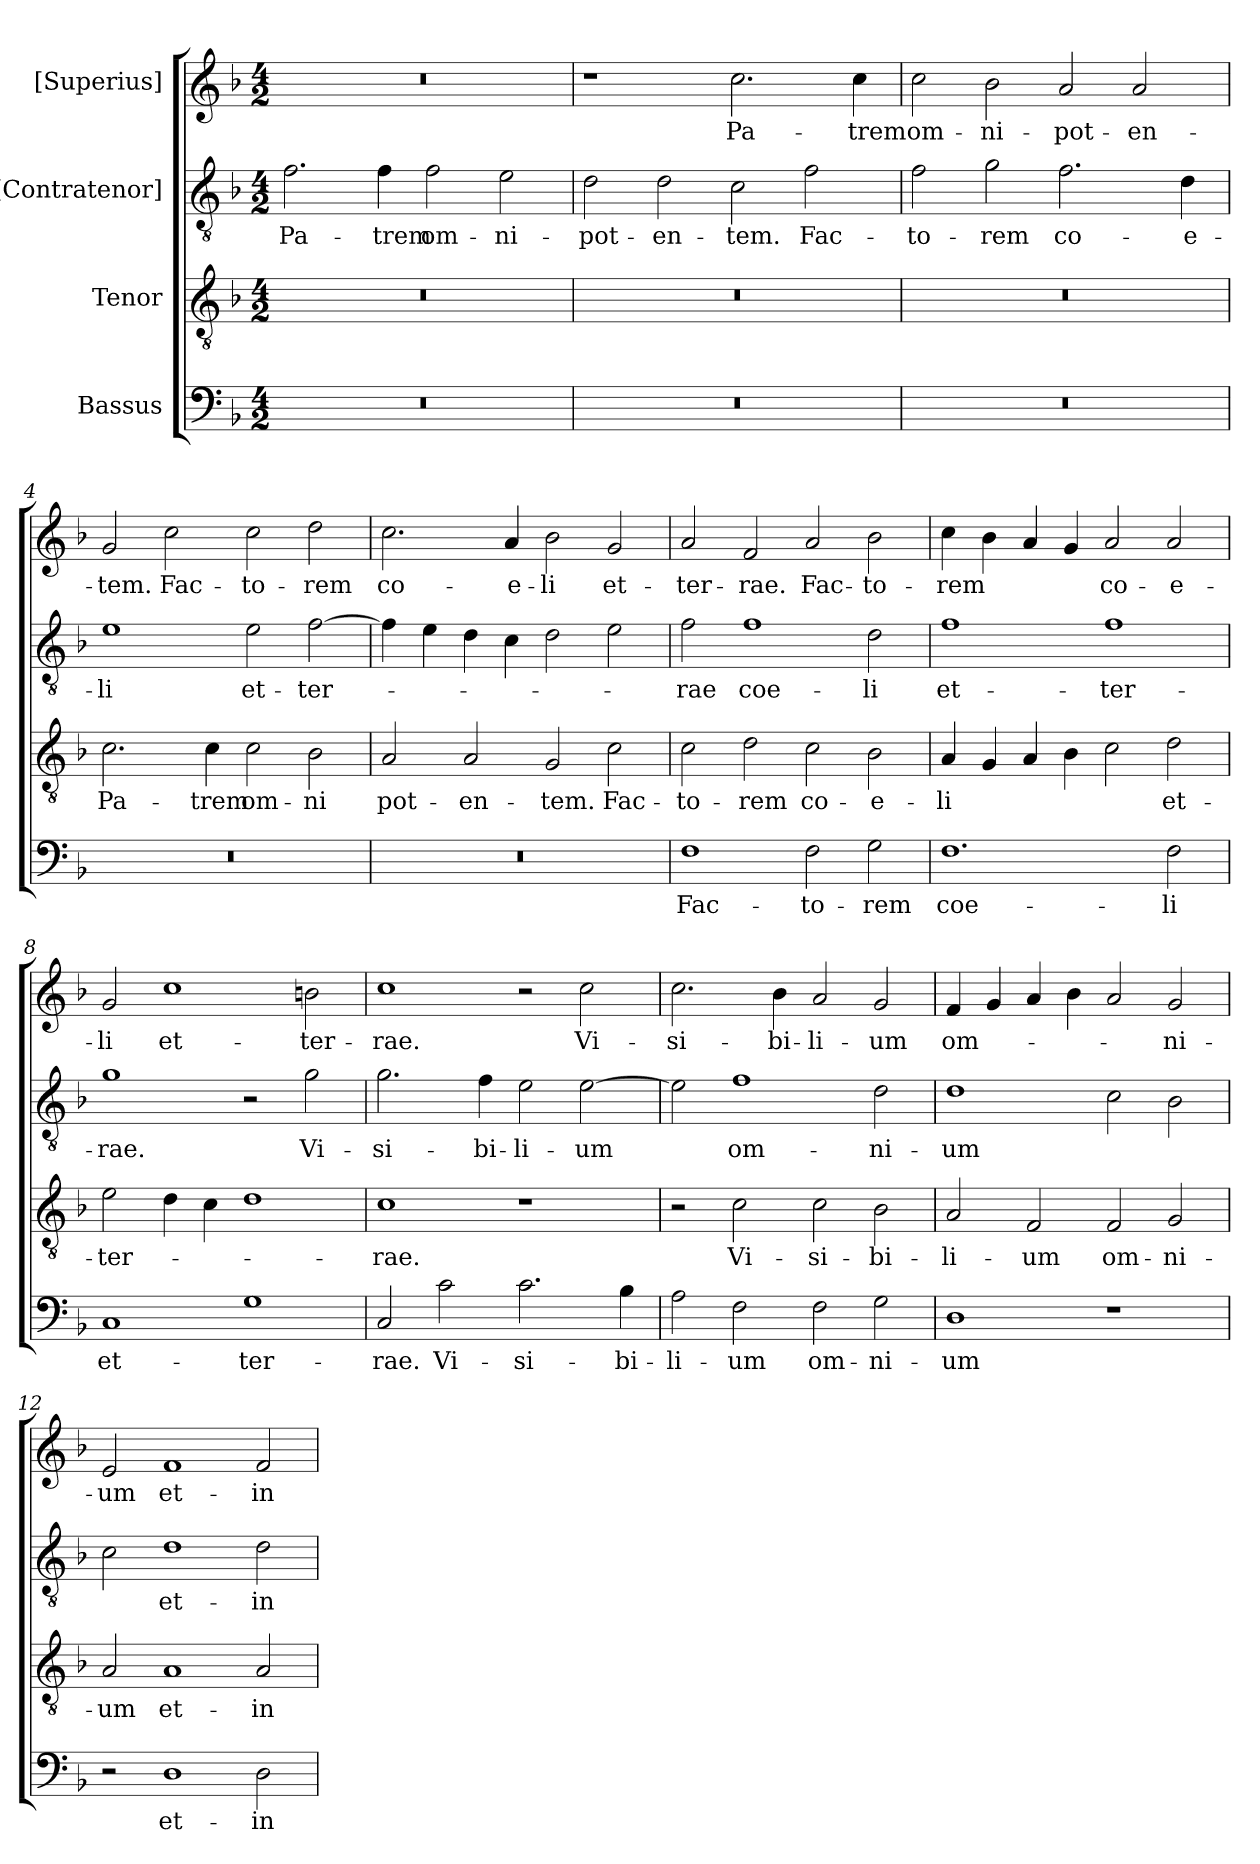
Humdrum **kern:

**kern	**text	**kern	**text	**kern	**text	**kern	**text
*part4	*part4	*part3	*part3	*part2	*part2	*part1	*part1
*staff4	*staff4	*staff3	*staff3	*staff2	*staff2	*staff1	*staff1
*I"Bassus	*	*I"Tenor	*	*I"[Contratenor]	*	*I"[Superius]	*
*clefF4	*	*clefGv2	*	*clefGv2	*	*clefG2	*
*k[b-]	*	*k[b-]	*	*k[b-]	*	*k[b-]	*
*M4/2	*	*M4/2	*	*M4/2	*	*M4/2	*
=1	=1	=1	=1	=1	=1	=1	=1
0r	.	0r	.	2.f\	Pa-	0r	.
.	.	.	.	4f\	-trem	.	.
.	.	.	.	2f\	om-	.	.
.	.	.	.	2e\	-ni-	.	.
=2	=2	=2	=2	=2	=2	=2	=2
0r	.	0r	.	2d\	-pot-	1r	.
.	.	.	.	2d\	-en-	.	.
.	.	.	.	2c\	-tem.	2.cc\	Pa-
.	.	.	.	2f\	Fac-	.	.
.	.	.	.	.	.	4cc\	-trem
=3	=3	=3	=3	=3	=3	=3	=3
0r	.	0r	.	2f\	-to-	2cc\	om-
.	.	.	.	2g\	-rem	2b-\	-ni-
.	.	.	.	2.f\	co-	2a/	-pot-
.	.	.	.	.	.	2a/	-en-
.	.	.	.	4d\	-e-	.	.
=4	=4	=4	=4	=4	=4	=4	=4
0r	.	2.c\	Pa-	1e\	-li	2g/	-tem.
.	.	.	.	.	.	2cc\	Fac-
.	.	4c\	-trem	.	.	.	.
.	.	2c\	om-	2e\	et-	2cc\	-to-
.	.	2B-\	-ni	[2f\	ter-	2dd\	-rem
=5	=5	=5	=5	=5	=5	=5	=5
0r	.	2A/	pot-	4f\]	.	2.cc\	co-
.	.	.	.	4e\	.	.	.
.	.	2A/	-en-	4d\	.	.	.
.	.	.	.	4c\	.	4a/	-e-
.	.	2G/	-tem.	2d\	.	2b-\	-li
.	.	2c\	Fac-	2e\	.	2g/	et-
=6	=6	=6	=6	=6	=6	=6	=6
1F\	Fac-	2c\	-to-	2f\	-rae	2a/	ter-
.	.	2d\	-rem	1f\	coe-	2f/	-rae.
2F\	-to-	2c\	co-	.	.	2a/	Fac-
2G\	-rem	2B-\	-e-	2d\	-li	2b-\	-to-
=7	=7	=7	=7	=7	=7	=7	=7
1.F\	coe-	4A/	-li	1f\	et-	4cc\	-rem
.	.	4G/	.	.	.	4b-\	.
.	.	4A/	.	.	.	4a/	.
.	.	4B-\	.	.	.	4g/	.
.	.	2c\	.	1f\	ter-	2a/	co-
2F\	-li	2d\	et-	.	.	2a/	-e-
=8	=8	=8	=8	=8	=8	=8	=8
1C/	et-	2e\	ter-	1g\	-rae.	2g/	-li
.	.	4d\	.	.	.	1cc\	et-
.	.	4c\	.	.	.	.	.
1G\	ter-	1d\	.	2r	.	.	.
.	.	.	.	2g\	Vi-	2bn\	ter-
=9	=9	=9	=9	=9	=9	=9	=9
2C/	-rae.	1c\	-rae.	2.g\	-si-	1cc\	-rae.
2c\	Vi-	.	.	.	.	.	.
.	.	.	.	4f\	-bi-	.	.
2.c\	-si-	1r	.	2e\	-li-	2r	.
.	.	.	.	[2e\	-um	2cc\	Vi-
4B-\	-bi-	.	.	.	.	.	.
=10	=10	=10	=10	=10	=10	=10	=10
2A\	-li-	2r	.	2e\]	.	2.cc\	-si-
2F\	-um	2c\	Vi-	1f\	om-	.	.
.	.	.	.	.	.	4b-\	-bi-
2F\	om-	2c\	-si-	.	.	2a/	-li-
2G\	-ni-	2B-\	-bi-	2d\	-ni-	2g/	-um
=11	=11	=11	=11	=11	=11	=11	=11
1D\	-um	2A/	-li-	1d\	-um	4f/	om-
.	.	.	.	.	.	4g/	.
.	.	2F/	-um	.	.	4a/	.
.	.	.	.	.	.	4b-\	.
1r	.	2F/	om-	2c\	.	2a/	.
.	.	2G/	-ni-	2B-\	.	2g/	-ni-
=12	=12	=12	=12	=12	=12	=12	=12
2r	.	2A/	-um	2c\	.	2e/	-um
1D\	et-	1A/	et-	1d\	et-	1f/	et-
2D\	in-	2A/	in-	2d\	in-	2f/	in-
=	=	=	=	=	=	=	=
*-	*-	*-	*-	*-	*-	*-	*-
